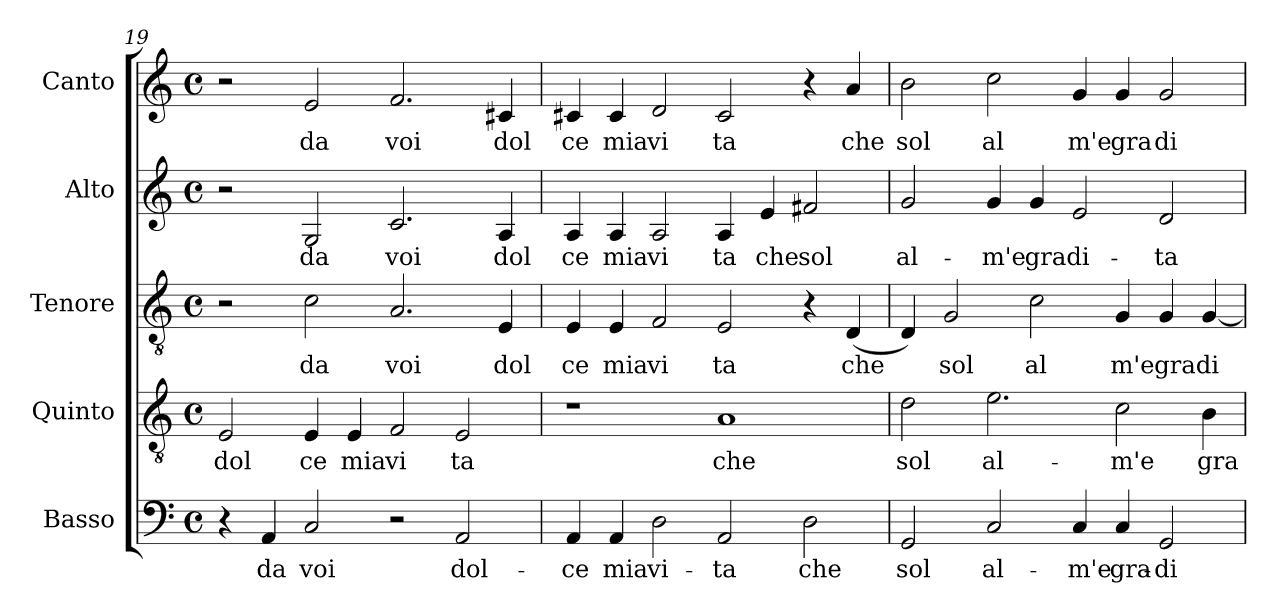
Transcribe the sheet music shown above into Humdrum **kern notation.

**kern	**text	**kern	**text	**kern	**text	**kern	**text	**kern	**text
*part5	*part5	*part4	*part4	*part3	*part3	*part2	*part2	*part1	*part1
*staff5	*staff5	*staff4	*staff4	*staff3	*staff3	*staff2	*staff2	*staff1	*staff1
*I"Basso	*	*I"Quinto	*	*I"Tenore	*	*I"Alto	*	*I"Canto	*
*clefF4	*	*clefGv2	*	*clefGv2	*	*clefG2	*	*clefG2	*
*M4/4	*	*M4/4	*	*M4/4	*	*M4/4	*	*M4/4	*
*met(c)	*	*met(c)	*	*met(c)	*	*met(c)	*	*met(c)	*
=19	=19	=19	=19	=19	=19	=19	=19	=19	=19
!	!	!	!LO:LY:b:cj	!	!	!	!	!	!
4r	.	2E/	dol	2r	.	2r	.	2r	.
!	!LO:LY:b:cj	!	!	!	!	!	!	!	!
4AA/	da	.	.	.	.	.	.	.	.
!	!LO:LY:b:cj	!	!LO:LY:b:cj	!	!LO:LY:b:cj	!	!LO:LY:b:cj	!	!LO:LY:b:cj
2C/	voi	4E/	ce	2c\	da	2G/	da	2e/	da
!	!	!	!LO:LY:b:cj	!	!	!	!	!	!
.	.	4E/	mia	.	.	.	.	.	.
!	!	!	!LO:LY:b:cj	!	!LO:LY:b:cj	!	!LO:LY:b:cj	!	!LO:LY:b:cj
2r	.	2F/	vi	2.A/	voi	2.c/	voi	2.f/	voi
!	!LO:LY:b:cj	!	!LO:LY:b:cj	!	!	!	!	!	!
2AA/	dol-	2E/	ta	.	.	.	.	.	.
!	!	!	!	!	!LO:LY:b:cj	!	!LO:LY:b:cj	!	!LO:LY:b:cj
.	.	.	.	4E/	dol	4A/	dol	4c#X/	dol
=20	=20	=20	=20	=20	=20	=20	=20	=20	=20
!	!LO:LY:b:cj	!	!	!	!LO:LY:b:cj	!	!LO:LY:b:cj	!	!LO:LY:b:cj
4AA/	-ce	1r	.	4E/	ce	4A/	ce	4c#X/	ce
!	!LO:LY:b:cj	!	!	!	!LO:LY:b:cj	!	!LO:LY:b:cj	!	!LO:LY:b:cj
4AA/	mia	.	.	4E/	mia	4A/	mia	4c#/	mia
!	!LO:LY:b:cj	!	!	!	!LO:LY:b:cj	!	!LO:LY:b:cj	!	!LO:LY:b:cj
2D\	vi-	.	.	2F/	vi	2A/	vi	2d/	vi
!	!LO:LY:b:cj	!	!LO:LY:b:cj	!	!LO:LY:b:cj	!	!LO:LY:b:cj	!	!LO:LY:b:cj
2AA/	-ta	1A	che	2E/	ta	4A/	ta	2c#/	ta
!	!	!	!	!	!	!	!LO:LY:b:cj	!	!
.	.	.	.	.	.	4e/	che	.	.
!	!LO:LY:b:cj	!	!	!	!	!	!LO:LY:b:cj	!	!
2D\	che	.	.	4r	.	2f#X/	sol	4r	.
!	!	!	!	!	!LO:LY:b	!	!	!	!LO:LY:b:cj
.	.	.	.	(>4D/	che	.	.	4a/	che
!!LO:LB:g=z
=21	=21	=21	=21	=21	=21	=21	=21	=21	=21
!	!LO:LY:b:cj	!	!LO:LY:b:cj	!	!	!	!LO:LY:b:cj	!	!LO:LY:b:cj
2GG/	sol	2d\	sol	4D/)	.	2g/	al-	2b\	sol
!	!	!	!	!	!LO:LY:b:cj	!	!	!	!
.	.	.	.	2G/	sol	.	.	.	.
!	!LO:LY:b:cj	!	!LO:LY:b:cj	!	!	!	!LO:LY:b:cj	!	!LO:LY:b:cj
2C/	al-	2.e\	al-	.	.	4g/	-m'e	2cc\	al
!	!	!	!	!	!LO:LY:b:cj	!	!LO:LY:b:cj	!	!
.	.	.	.	2c\	al	4g/	gradi-	.	.
!	!LO:LY:b:cj	!	!	!	!	!	!	!	!LO:LY:b:cj
4C/	-m'e	.	.	.	.	2e/	.	4g/	m'e
!	!LO:LY:b:cj	!	!LO:LY:b:cj	!	!LO:LY:b:cj	!	!	!	!LO:LY:b:cj
4C/	gra-	2c\	-m'e	4G/	m'e	.	.	4g/	gra
!	!LO:LY:b:cj	!	!	!	!LO:LY:b:cj	!	!LO:LY:b:cj	!	!LO:LY:b:cj
2GG/	-di-	.	.	4G/	gradi	2d/	-ta	2g/	di
!	!	!	!LO:LY:b:cj	!	!	!	!	!	!
.	.	4B\	gra-	[<4G/	.	.	.	.	.
=	=	=	=	=	=	=	=	=	=
*-	*-	*-	*-	*-	*-	*-	*-	*-	*-
